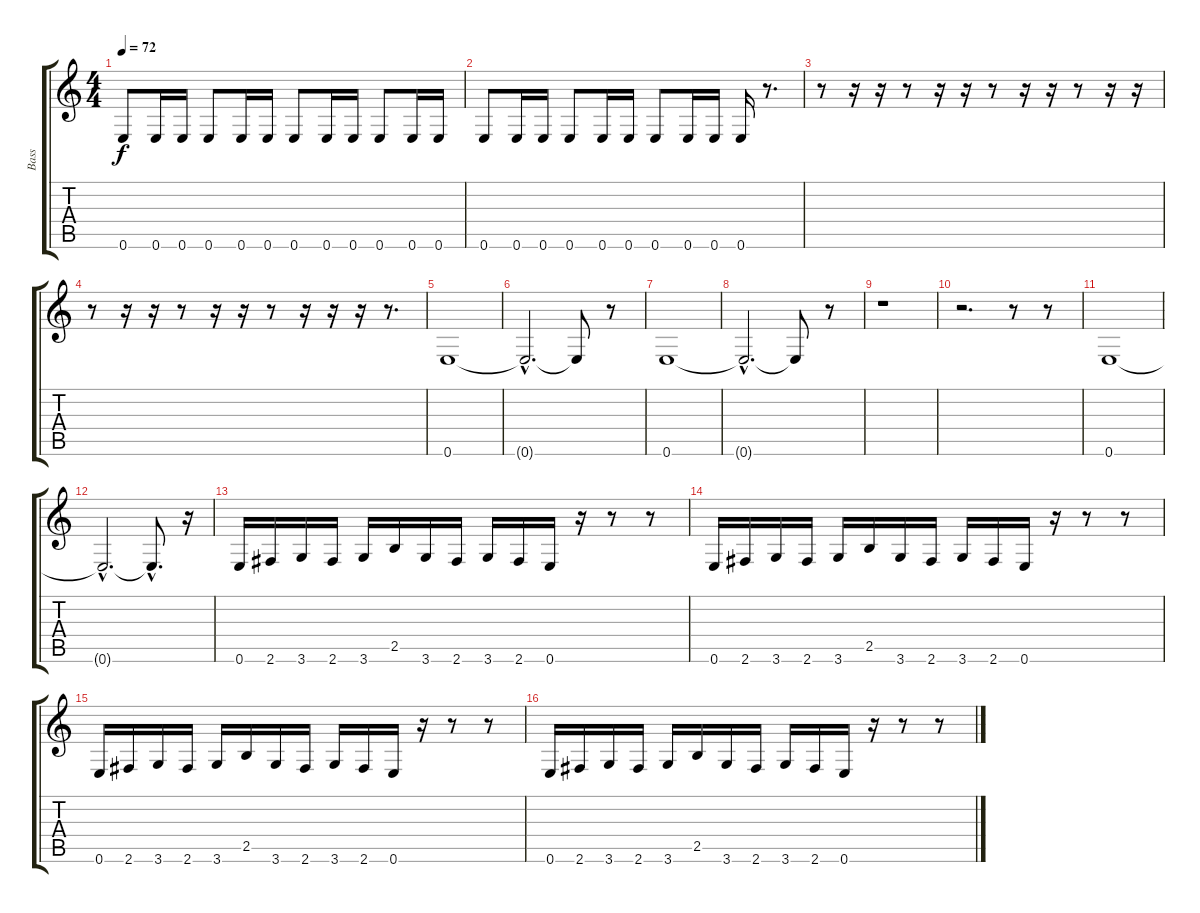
\track ("Bass" "Bass") {instrument electricbasspick}
\staff {score tabs}
\tuning (E4 B3 G3 D3 A2 E2) {hide}
\ts (4 4)
\tempo 72
\clef g2
\ks c
0.6.8{dy f} 0.6.16 0.6.16 0.6.8 0.6.16 0.6.16 0.6.8 0.6.16 0.6.16 0.6.8 0.6.16 0.6.16 |
0.6.8 0.6.16 0.6.16 0.6.8 0.6.16 0.6.16 0.6.8 0.6.16 0.6.16 0.6.16 r.8{d} |
r.8 r.16 r.16 r.8 r.16 r.16 r.8 r.16 r.16 r.8 r.16 r.16 |
r.8 r.16 r.16 r.8 r.16 r.16 r.8 r.16 r.16 r.16 r.8{d} |
0.6.1 |
0.6{hac t}.2{d} 0.6{t}.8 r.8 |
0.6.1 |
0.6{hac t}.2{d} 0.6{t}.8 r.8 |
r.1 |
r.2{d} r.8 r.8 |
0.6.1 |
0.6{hac t}.2{d} 0.6{hac t}.8{d} r.16 |
0.6.16 2.6.16 3.6.16 2.6.16 3.6.16 2.5.16 3.6.16 2.6.16 3.6.16 2.6.16 0.6.16 r.16 r.8 r.8 |
0.6.16 2.6.16 3.6.16 2.6.16 3.6.16 2.5.16 3.6.16 2.6.16 3.6.16 2.6.16 0.6.16 r.16 r.8 r.8 |
0.6.16 2.6.16 3.6.16 2.6.16 3.6.16 2.5.16 3.6.16 2.6.16 3.6.16 2.6.16 0.6.16 r.16 r.8 r.8 |
0.6.16 2.6.16 3.6.16 2.6.16 3.6.16 2.5.16 3.6.16 2.6.16 3.6.16 2.6.16 0.6.16 r.16 r.8 r.8
